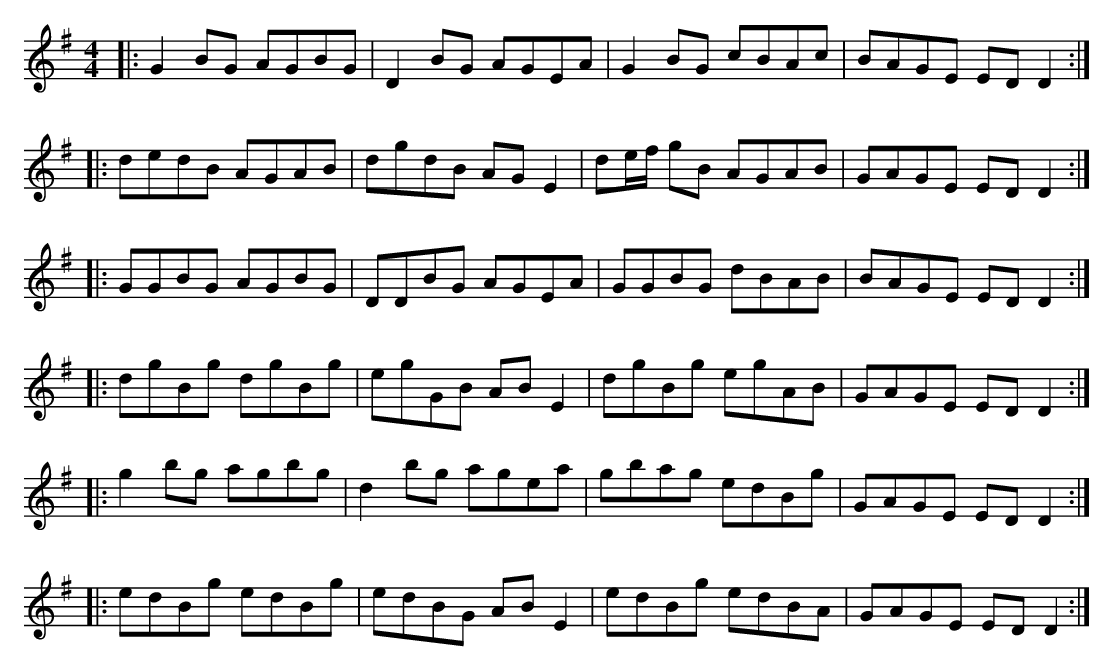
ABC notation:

X:1
M:4/4
K:G
|:G2 BG AGBG|D2 BG AGEA|G2 BG cBAc|BAGE ED D2:|
|:dedB AGAB|dgdB AG E2|de/f/ gB AGAB|GAGE ED D2:|
|:GGBG AGBG|DDBG AGEA|GGBG dBAB|BAGE ED D2:|
|:dgBg dgBg|egGB ABE2|dgBg egAB|GAGE ED D2:|
|:g2 bg agbg|d2 bg agea|gbag edBg|GAGE ED D2:|
|:edBg edBg|edBG AB E2|edBg edBA|GAGE ED D2:|
